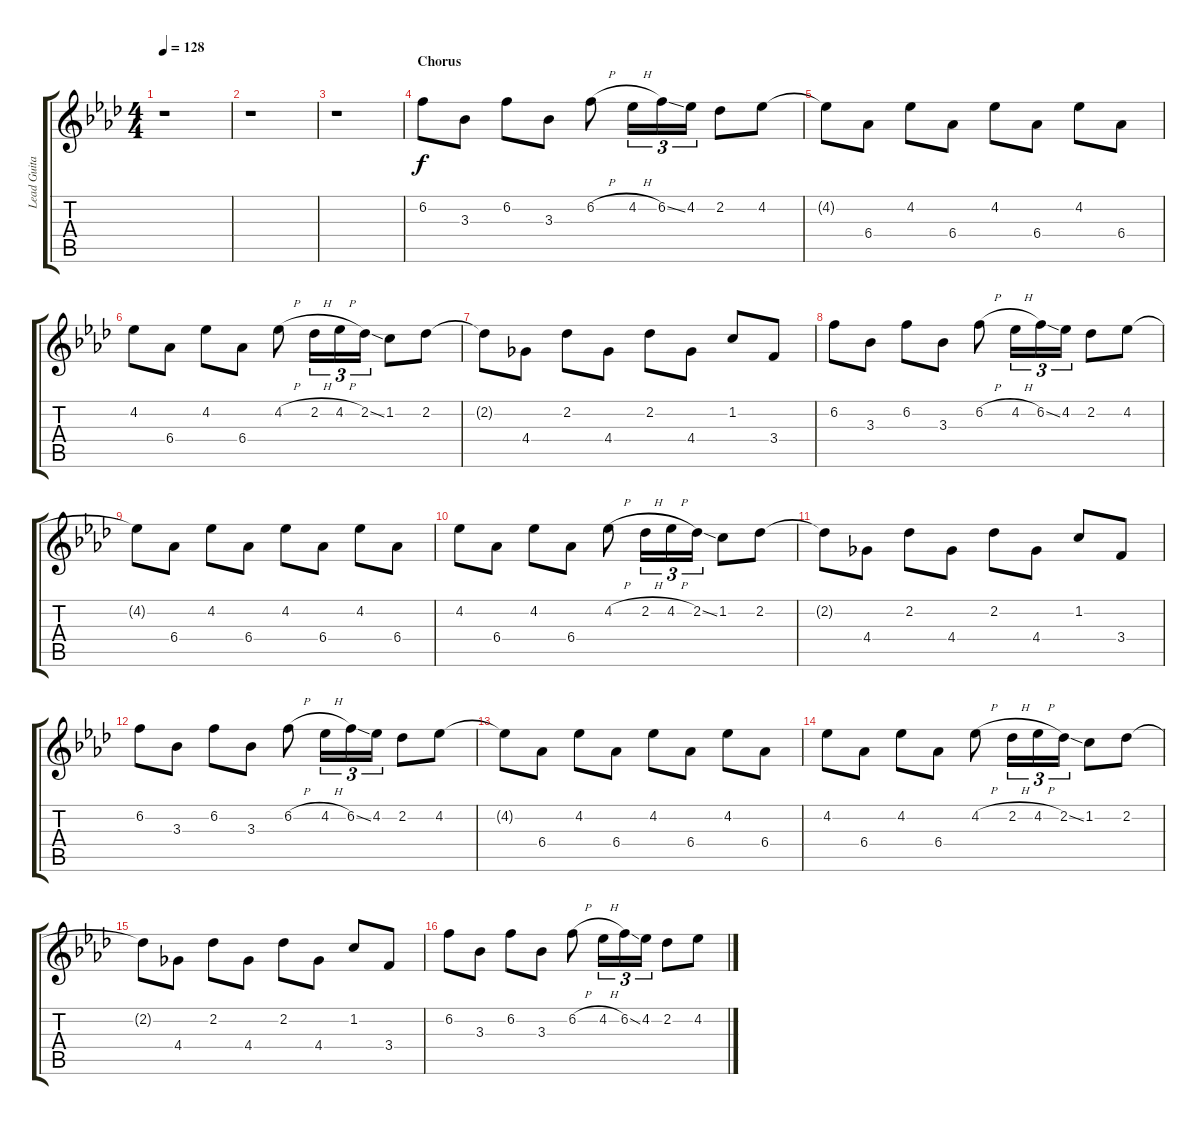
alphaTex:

\track ("Lead Guitar" "Lead Guita") {instrument distortionguitar}
\staff {score tabs}
\tuning (E4 B3 G3 D3 A2 D2) {hide}
\ts (4 4)
\tempo 128
\clef g2
\ks fminor
r.1{dy f} |
r.1 |
r.1 |
\section ("" "Chorus")
6.2.8{volume 11 balance 4} 3.3.8 6.2.8 3.3.8 6.2{h}.8 4.2{h}.16{tu (3 2)} 6.2{ss}.16{tu (3 2)} 4.2.16{tu (3 2)} 2.2.8 4.2.8 |
4.2{t}.8 6.4.8 4.2.8 6.4.8 4.2.8 6.4.8 4.2.8 6.4.8 |
4.2.8 6.4.8 4.2.8 6.4.8 4.2{h}.8 2.2{h}.16{tu (3 2)} 4.2{h}.16{tu (3 2)} 2.2{ss}.16{tu (3 2)} 1.2.8 2.2.8 |
2.2{t}.8 4.4.8 2.2.8 4.4.8 2.2.8 4.4.8 1.2.8 3.4.8 |
6.2.8 3.3.8 6.2.8 3.3.8 6.2{h}.8 4.2{h}.16{tu (3 2)} 6.2{ss}.16{tu (3 2)} 4.2.16{tu (3 2)} 2.2.8 4.2.8 |
4.2{t}.8 6.4.8 4.2.8 6.4.8 4.2.8 6.4.8 4.2.8 6.4.8 |
4.2.8 6.4.8 4.2.8 6.4.8 4.2{h}.8 2.2{h}.16{tu (3 2)} 4.2{h}.16{tu (3 2)} 2.2{ss}.16{tu (3 2)} 1.2.8 2.2.8 |
2.2{t}.8 4.4.8 2.2.8 4.4.8 2.2.8 4.4.8 1.2.8 3.4.8 |
6.2.8 3.3.8 6.2.8 3.3.8 6.2{h}.8 4.2{h}.16{tu (3 2)} 6.2{ss}.16{tu (3 2)} 4.2.16{tu (3 2)} 2.2.8 4.2.8 |
4.2{t}.8 6.4.8 4.2.8 6.4.8 4.2.8 6.4.8 4.2.8 6.4.8 |
4.2.8 6.4.8 4.2.8 6.4.8 4.2{h}.8 2.2{h}.16{tu (3 2)} 4.2{h}.16{tu (3 2)} 2.2{ss}.16{tu (3 2)} 1.2.8 2.2.8 |
2.2{t}.8 4.4.8 2.2.8 4.4.8 2.2.8 4.4.8 1.2.8 3.4.8 |
6.2.8 3.3.8 6.2.8 3.3.8 6.2{h}.8 4.2{h}.16{tu (3 2)} 6.2{ss}.16{tu (3 2)} 4.2.16{tu (3 2)} 2.2.8 4.2.8
